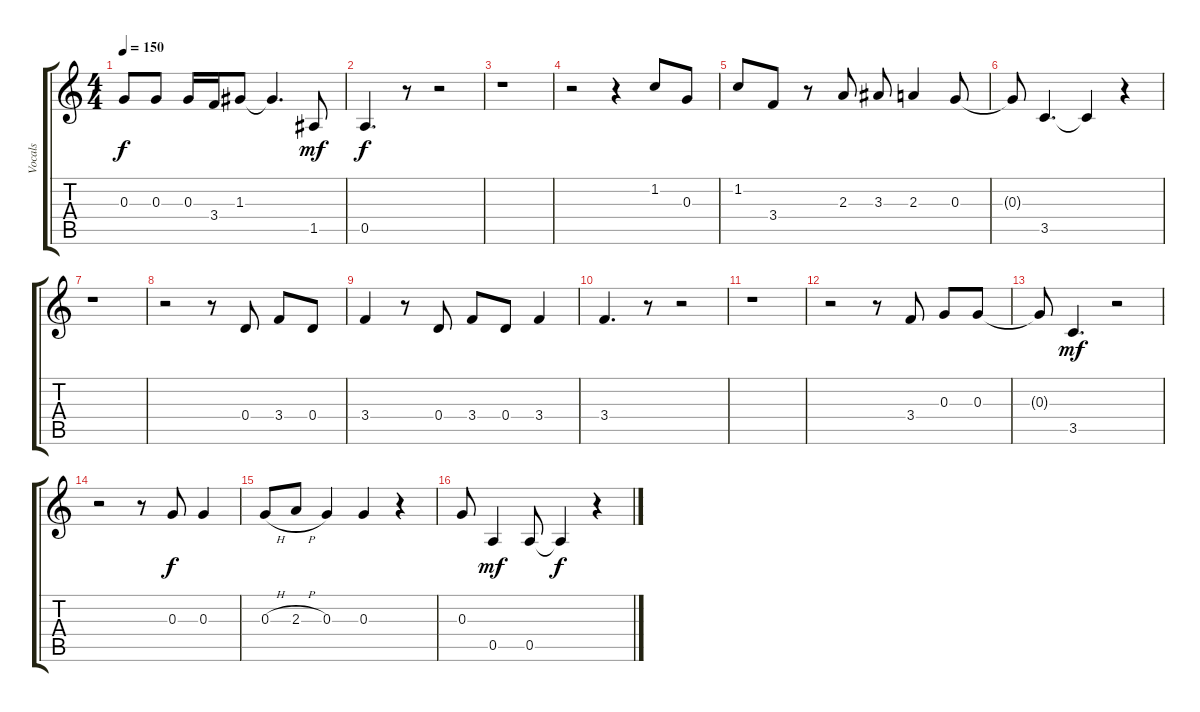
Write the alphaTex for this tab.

\track ("Vocals" "Vocals") {instrument accordion}
\staff {score tabs}
\tuning (E5 B4 G4 D4 A3 E3) {hide}
\ts (4 4)
\tempo 150
\clef g2
\ks c
0.3{t}.8{dy f} 0.3.8 0.3.16 3.4.16 1.3.8 1.3{t}.4{d} 1.5.8{dy mf} |
0.5.4{d dy f} r.8 r.2 |
r.1 |
r.2 r.4 1.2.8 0.3.8 |
1.2.8 3.4.8 r.8 2.3.8 3.3.8 2.3.4 0.3.8 |
0.3{t}.8 3.5.4{d} 3.5{t}.4 r.4 |
r.1 |
r.2 r.8 0.4.8 3.4.8 0.4.8 |
3.4.4 r.8 0.4.8 3.4.8 0.4.8 3.4.4 |
3.4.4{d} r.8 r.2 |
r.1 |
r.2 r.8 3.4.8 0.3.8 0.3.8 |
0.3{t}.8 3.5.4{d dy mf} r.2 |
r.2 r.8 0.3.8{dy f} 0.3.4 |
0.3{h}.8 2.3{h}.8 0.3.4 0.3.4 r.4 |
0.3.8 0.5.4{dy mf} 0.5.8 0.5{t}.4{dy f} r.4
